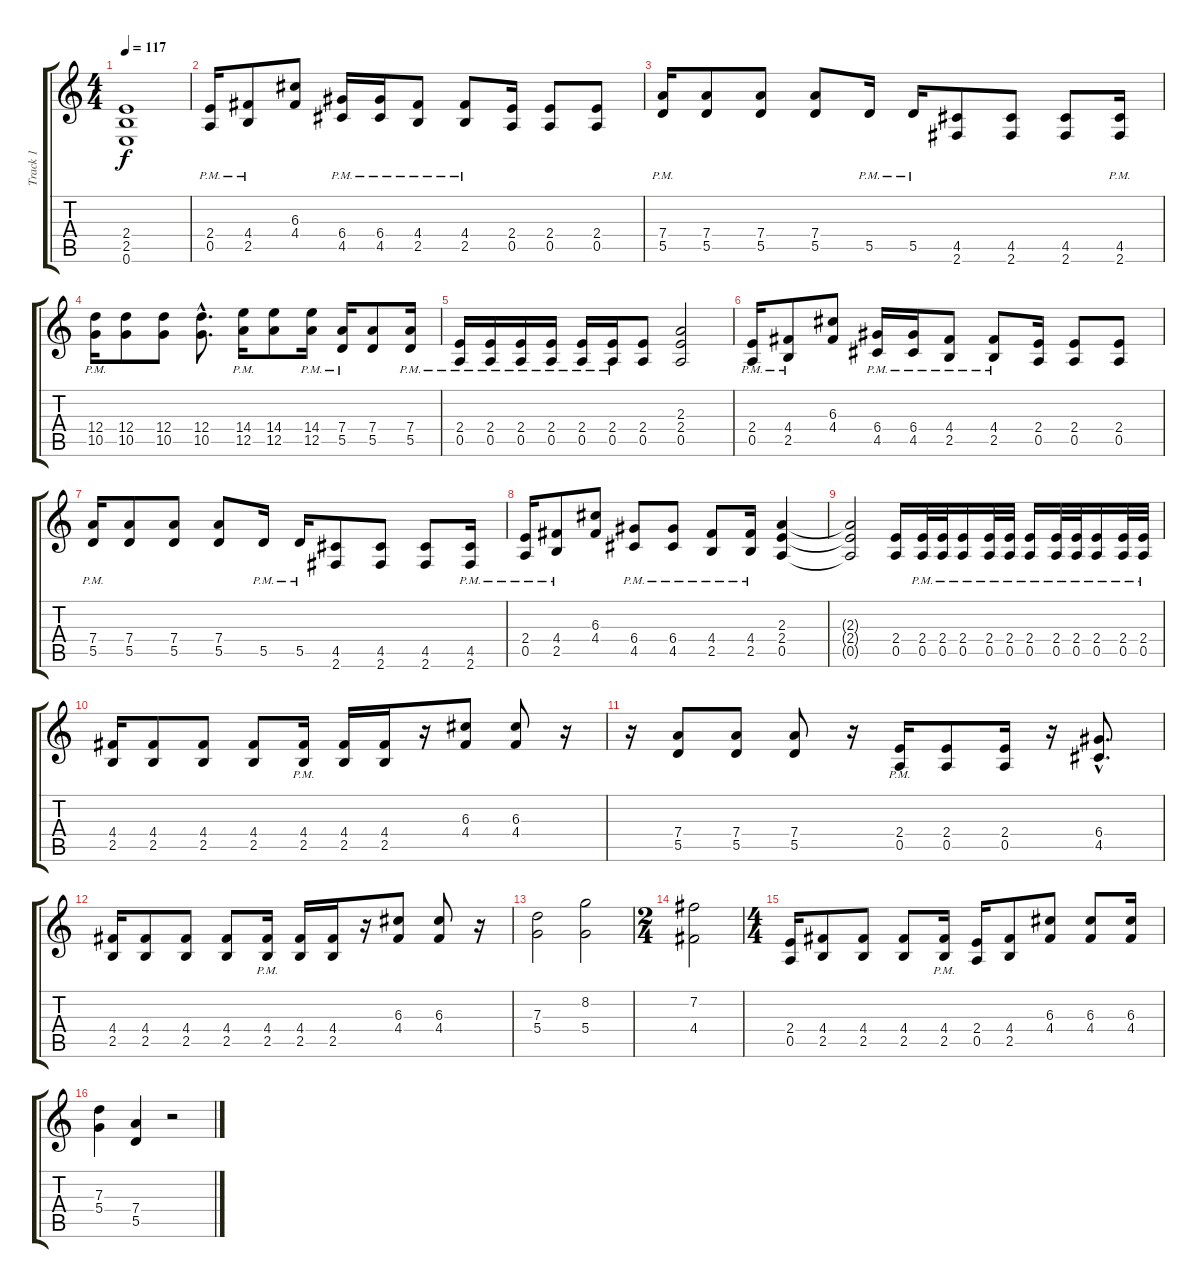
\track ("Track 1" "Track 1") {instrument distortionguitar}
\staff {score tabs}
\tuning (E4 B3 G3 D3 A2 E2) {hide}
\ts (4 4)
\tempo 117
\clef g2
\ks c
(2.4 2.5 0.6).1{dy f instrument distortionguitar} |
(2.4{pm} 0.5).16 (4.4{pm} 2.5).8 (6.3 4.4).8 (6.4{pm} 4.5).16 (6.4{pm} 4.5).16 (4.4{pm} 2.5).8 (4.4{pm} 2.5).8 (2.4 0.5).16 (2.4 0.5).8 (2.4 0.5).8 |
(7.4{pm} 5.5).16 (7.4 5.5).8 (7.4 5.5).8 (7.4 5.5).8 5.5{pm}.16 5.5{pm}.16 (4.5 2.6).8 (4.5 2.6).8 (4.5 2.6).8 (4.5{pm} 2.6).16 |
(12.4{pm} 10.5).16 (12.4 10.5).8 (12.4 10.5).8 (12.4 10.5{hac}).8{d} (14.4{pm} 12.5).16 (14.4 12.5).8 (14.4{pm} 12.5).16 (7.4{pm} 5.5).16 (7.4 5.5).8 (7.4{pm} 5.5).16 |
(2.4{pm} 0.5).16 (2.4{pm} 0.5).16 (2.4{pm} 0.5).16 (2.4{pm} 0.5).16 (2.4{pm} 0.5).16 (2.4{pm} 0.5).16 (2.4 0.5).8 (2.3 2.4 0.5).2 |
(2.4{pm} 0.5).16 (4.4{pm} 2.5).8 (6.3 4.4).8 (6.4{pm} 4.5).16 (6.4{pm} 4.5).16 (4.4{pm} 2.5).8 (4.4{pm} 2.5).8 (2.4 0.5).16 (2.4 0.5).8 (2.4 0.5).8 |
(7.4{pm} 5.5).16 (7.4 5.5).8 (7.4 5.5).8 (7.4 5.5).8 5.5{pm}.16 5.5{pm}.16 (4.5 2.6).8 (4.5 2.6).8 (4.5 2.6).8 (4.5{pm} 2.6).16 |
(2.4{pm} 0.5).16 (4.4{pm} 2.5).8 (6.3 4.4).8 (6.4{pm} 4.5).8 (6.4{pm} 4.5).8 (4.4{pm} 2.5).8 (4.4{pm} 2.5).16 (2.3 2.4 0.5).4 |
(2.3{t} 2.4{t} 0.5{t}).2 (2.4 0.5).16 (2.4{pm} 0.5).32 (2.4{pm} 0.5).32 (2.4{pm} 0.5).16 (2.4{pm} 0.5).32 (2.4{pm} 0.5).32 (2.4{pm} 0.5).16 (2.4{pm} 0.5).32 (2.4{pm} 0.5).32 (2.4{pm} 0.5).16 (2.4{pm} 0.5).32 (2.4{pm} 0.5).32 |
(4.4 2.5).16 (4.4 2.5).8 (4.4 2.5).8 (4.4 2.5).8 (4.4{pm} 2.5).16 (4.4 2.5).16 (4.4 2.5).16 r.16 (6.3 4.4).8 (6.3 4.4).8 r.16 |
r.16 (7.4 5.5).8 (7.4 5.5).8 (7.4 5.5).8 r.16 (2.4{pm} 0.5).16 (2.4 0.5).8 (2.4 0.5).16 r.16 (6.4{hac} 4.5{hac}).8{d} |
(4.4 2.5).16 (4.4 2.5).8 (4.4 2.5).8 (4.4 2.5).8 (4.4{pm} 2.5).16 (4.4 2.5).16 (4.4 2.5).16 r.16 (6.3 4.4).8 (6.3 4.4).8 r.16 |
(7.3 5.4).2 (8.2 5.4).2 |
\ts (2 4)
(7.2 4.4).2 |
\ts (4 4)
(2.4 0.5).16 (4.4 2.5).8 (4.4 2.5).8 (4.4 2.5).8 (4.4{pm} 2.5).16 (2.4 0.5).16 (4.4 2.5).8 (6.3 4.4).8 (6.3 4.4).8 (6.3 4.4).16 |
(7.3 5.4).4 (7.4 5.5).4 r.2
